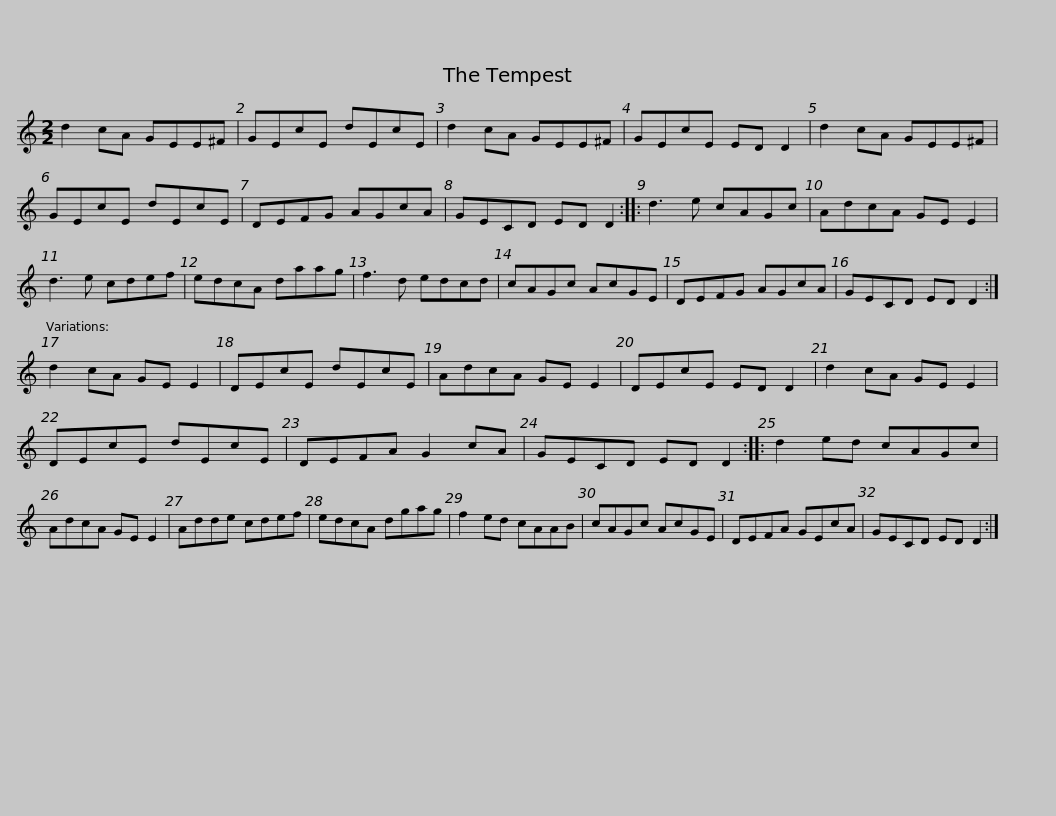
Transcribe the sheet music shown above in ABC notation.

X:1
L:1/8
M:2/2
I:linebreak $
K:C
V:1 treble
V:1
 d2 cA GEE^F | GEcE dEcE | d2 cA GEE^F | GEcE ED D2 | d2 cA GEE^F | %5
 GEcE dEcE |$ DEFG AGcA | GECD ED D2 :: d3 e cAGc | AdcA GE E2 | %10
 d3 e cdef | edcA daag |$ f3 d edcd | cAGc AcGE | DEFG AGcA | %15
 GECD ED D2 :| d2 cA GE E2 | DEcE dEcE |$ AdcA GE E2 | DEcE ED D2 | %20
 d2 cA GE E2 | DEcE dEcE | DEFA G2 cA | GECD ED D2 ::$ d2 ed cAGc | %25
 AdcA GE E2 | Adde cdef | edcA dgag | f2 ed cAAB | cAGc AcGE |$ %30
 DEFA GEcA | GECD ED D2 :| %32
